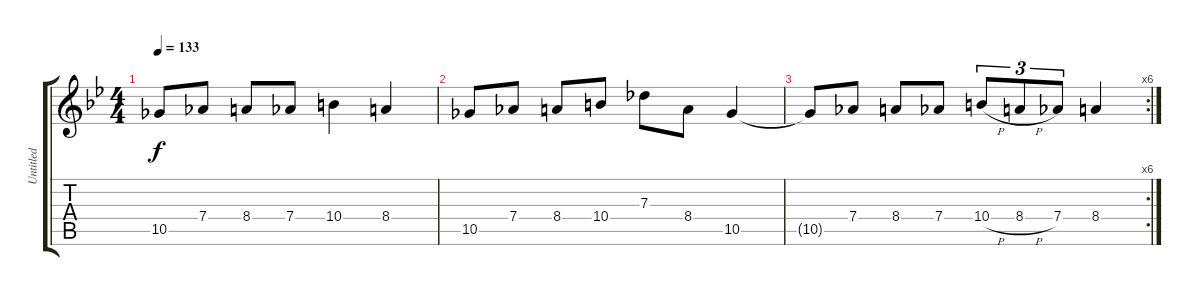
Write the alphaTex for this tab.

\track ("Untitled" "Untitled") {instrument distortionguitar}
\staff {score tabs}
\tuning (Eb4 Bb3 Gb3 Db3 Ab2 Eb2) {hide}
\ts (4 4)
\tempo 133
\clef g2
\ks bb
10.5{t}.8{dy f} 7.4.8 8.4.8 7.4.8 10.4.4 8.4.4 |
10.5.8 7.4.8 8.4.8 10.4.8 7.3.8 8.4.8 10.5.4 |
\rc 6
10.5{t}.8 7.4.8 8.4.8 7.4.8 10.4{h}.8{tu (3 2)} 8.4{h}.8{tu (3 2)} 7.4.8{tu (3 2)} 8.4.4
